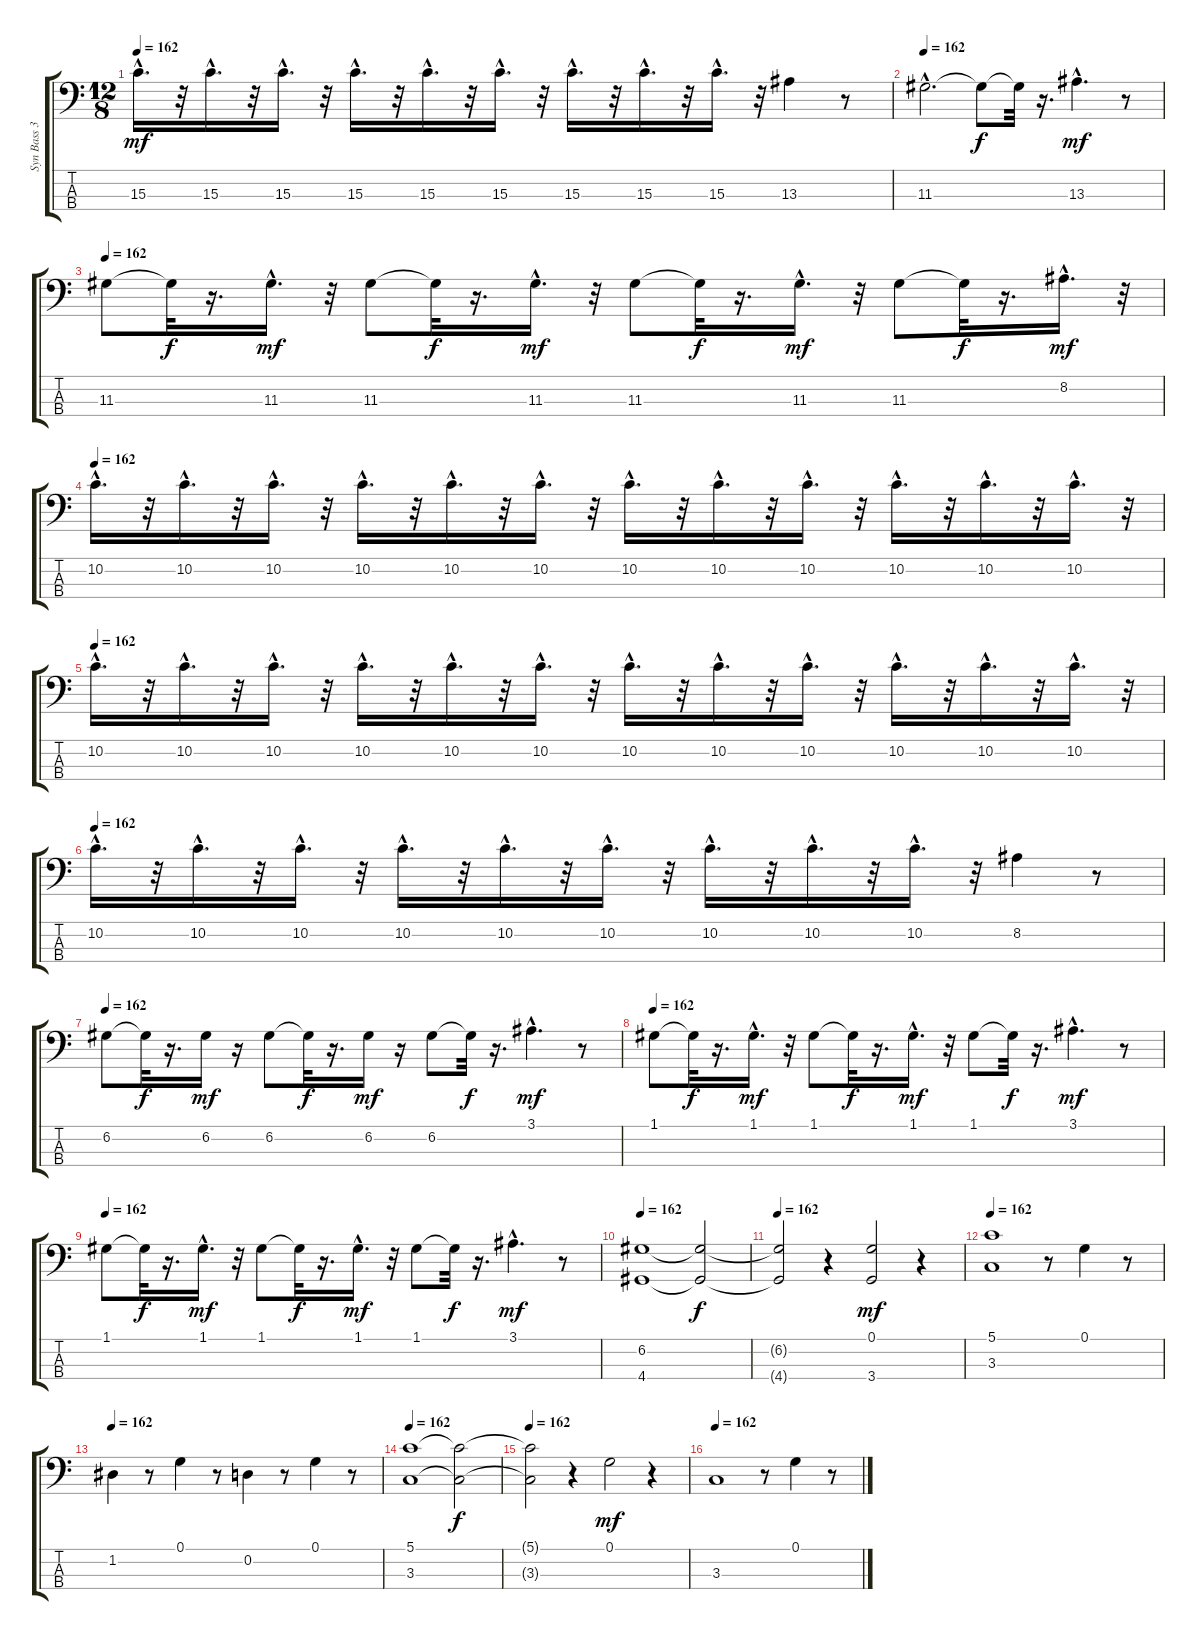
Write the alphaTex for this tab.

\track ("Syn Bass 3" "Syn Bass 3") {instrument distortionguitar}
\staff {score tabs}
\tuning (G2 D2 A1 E1) {hide}
\ts (12 8)
\tempo 162
\clef f4
\ks c
15.3{hac}.16{d dy mf balance 14} r.32 15.3{hac}.16{d} r.32 15.3{hac}.16{d} r.32 15.3{hac}.16{d balance 2} r.32 15.3{hac}.16{d} r.32 15.3{hac}.16{d} r.32 15.3{hac}.16{d balance 14} r.32 15.3{hac}.16{d} r.32 15.3{hac}.16{d} r.32 13.3.4{balance 2} r.8 |
\tempo 162
11.3{hac}.2{d} 11.3{t}.8{dy f} 11.3{t}.32 r.16{d} 13.3{hac}.4{d dy mf} r.8 |
\tempo 162
11.3.8 11.3{t}.32{dy f} r.16{d} 11.3{hac}.16{d dy mf} r.32 11.3.8 11.3{t}.32{dy f} r.16{d} 11.3{hac}.16{d dy mf} r.32 11.3.8 11.3{t}.32{dy f} r.16{d} 11.3{hac}.16{d dy mf} r.32 11.3.8 11.3{t}.32{dy f} r.16{d} 8.2{hac}.16{d dy mf} r.32 |
\tempo 162
10.2{hac}.16{d balance 14} r.32 10.2{hac}.16{d} r.32 10.2{hac}.16{d} r.32 10.2{hac}.16{d balance 2} r.32 10.2{hac}.16{d} r.32 10.2{hac}.16{d} r.32 10.2{hac}.16{d balance 14} r.32 10.2{hac}.16{d} r.32 10.2{hac}.16{d} r.32 10.2{hac}.16{d balance 2} r.32 10.2{hac}.16{d} r.32 10.2{hac}.16{d} r.32 |
\tempo 162
10.2{hac}.16{d balance 14} r.32 10.2{hac}.16{d} r.32 10.2{hac}.16{d} r.32 10.2{hac}.16{d balance 2} r.32 10.2{hac}.16{d} r.32 10.2{hac}.16{d} r.32 10.2{hac}.16{d balance 14} r.32 10.2{hac}.16{d} r.32 10.2{hac}.16{d} r.32 10.2{hac}.16{d balance 2} r.32 10.2{hac}.16{d} r.32 10.2{hac}.16{d} r.32 |
\tempo 162
10.2{hac}.16{d balance 14} r.32 10.2{hac}.16{d} r.32 10.2{hac}.16{d} r.32 10.2{hac}.16{d balance 2} r.32 10.2{hac}.16{d} r.32 10.2{hac}.16{d} r.32 10.2{hac}.16{d balance 14} r.32 10.2{hac}.16{d} r.32 10.2{hac}.16{d} r.32 8.2.4{balance 2} r.8 |
\tempo 162
6.2.8 6.2{t}.32{dy f} r.16{d} 6.2.16{dy mf} r.16 6.2.8 6.2{t}.32{dy f} r.16{d} 6.2.16{dy mf} r.16 6.2.8 6.2{t}.32{dy f} r.16{d} 3.1{hac}.4{d dy mf} r.8 |
\tempo 162
1.1.8 1.1{t}.32{dy f} r.16{d} 1.1{hac}.16{d dy mf} r.32 1.1.8 1.1{t}.32{dy f} r.16{d} 1.1{hac}.16{d dy mf} r.32 1.1.8 1.1{t}.32{dy f} r.16{d} 3.1{hac}.4{d dy mf} r.8 |
\tempo 162
1.1.8 1.1{t}.32{dy f} r.16{d} 1.1{hac}.16{d dy mf} r.32 1.1.8 1.1{t}.32{dy f} r.16{d} 1.1{hac}.16{d dy mf} r.32 1.1.8 1.1{t}.32{dy f} r.16{d} 3.1{hac}.4{d dy mf} r.8 |
\tempo 162
(6.2 4.4).1 (6.2{t} 4.4{t}).2{dy f} |
\tempo 162
(6.2{t} 4.4{t}).2 r.4 (0.1 3.4).2{dy mf} r.4 |
\tempo 162
(5.1 3.3).1{volume 8} r.8 0.1.4{volume 9} r.8 |
\tempo 162
1.2.4{volume 9} r.8 0.1.4{volume 9} r.8 0.2.4{volume 9} r.8 0.1.4{volume 9} r.8 |
\tempo 162
(5.1 3.3).1{volume 10} (5.1{t} 3.3{t}).2{dy f} |
\tempo 162
(5.1{t} 3.3{t}).2 r.4 0.1.2{dy mf volume 11} r.4 |
\tempo 162
3.3.1{volume 11} r.8 0.1.4 r.8
